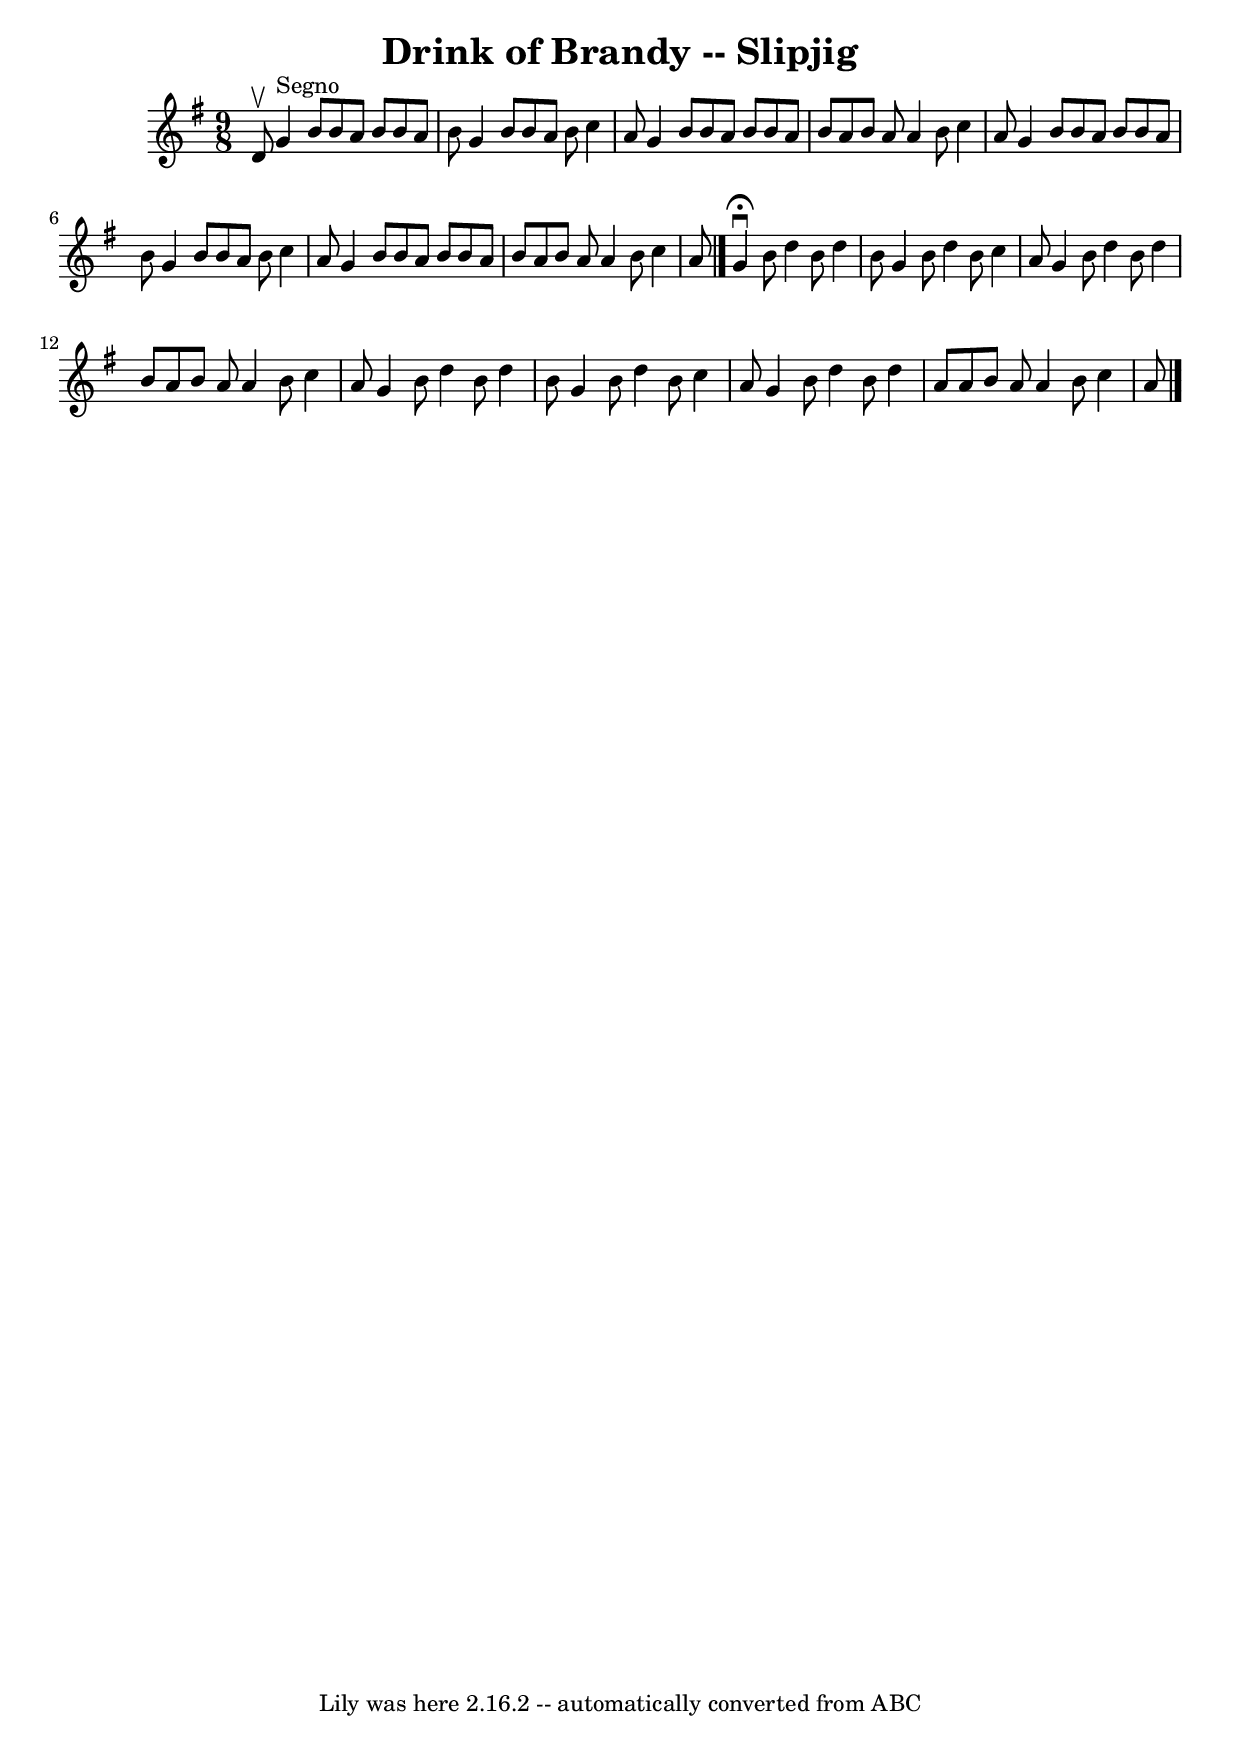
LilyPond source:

\version "2.7.40"
\include "Mammoth.ily"
\header {
	%% book = "Ryan's Mammoth Collection"
	crossRefNumber = "1"
	footnotes = "\\\\85 433"
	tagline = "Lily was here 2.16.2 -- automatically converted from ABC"
	title = "Drink of Brandy -- Slipjig"
}
voicedefault =  {


\time 9/8 
\key g \major d'8^\upbow   |
 g'4^"Segno" b'8 b'8  
 a'8 b'8 b'8 a'8 b'8    |
 g'4 b'8 b'8 a'8 b'8 
 c''4 a'8    |
 g'4 b'8 b'8 a'8 b'8 b'8 a'8    
b'8    |
 a'8 b'8 a'8 a'4 b'8 c''4 a'8    |
    
 g'4 b'8 b'8 a'8 b'8 b'8 a'8 b'8    |
 g'4 b'8  
 b'8 a'8 b'8 c''4 a'8    |
 g'4 b'8 b'8 a'8    
b'8 b'8 a'8 b'8    |
 a'8 b'8 a'8 a'4 b'8 c''4  
 a'8    \bar "|." g'4^\fermata^\downbow b'8 d''4 b'8 d''4    
b'8    |
 g'4 b'8 d''4 b'8 c''4 a'8    |
 g'4    
b'8 d''4 b'8 d''4 b'8    |
 a'8 b'8 a'8 a'4 b'8 
 c''4 a'8    |
 g'4 b'8 d''4 b'8 d''4 b'8    
|
 g'4 b'8 d''4 b'8 c''4 a'8    |
 g'4 b'8    
d''4 b'8 d''4 a'8    |
 a'8 b'8 a'8 a'4 b'8    
c''4 a'8      \bar "|."   
}

\score{
    <<

	\context Staff="default"
	{
	    \voicedefault 
	}

    >>
	\layout {
	}
	\midi {}
}
